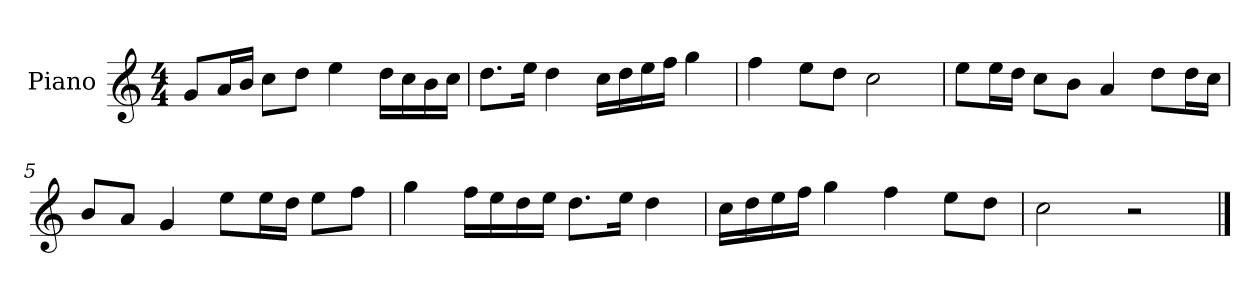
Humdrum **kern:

**kern
*part1
*staff1
*I"Piano
*I'P-no
*clefG2
*k[]
*M4/4
*MM90
=1
8g/L
16a/L
16b/JJ
8cc\L
8dd\J
4ee\
16dd\LL
16cc\
16b\
16cc\JJ
=2
8.dd\L
16ee\Jk
4dd\
16cc\LL
16dd\
16ee\
16ff\JJ
4gg\
=3
4ff\
8ee\L
8dd\J
2cc\
=4
8ee\L
16ee\L
16dd\JJ
8cc\L
8b\J
4a/
8dd\L
16dd\L
16cc\JJ
=5
8b/L
8a/J
4g/
8ee\L
16ee\L
16dd\JJ
8ee\L
8ff\J
!!LO:LB:g=z
=6
4gg\
16ff\LL
16ee\
16dd\
16ee\JJ
8.dd\L
16ee\Jk
4dd\
=7
16cc\LL
16dd\
16ee\
16ff\JJ
4gg\
4ff\
8ee\L
8dd\J
=8
2cc\
2r
==
*-
